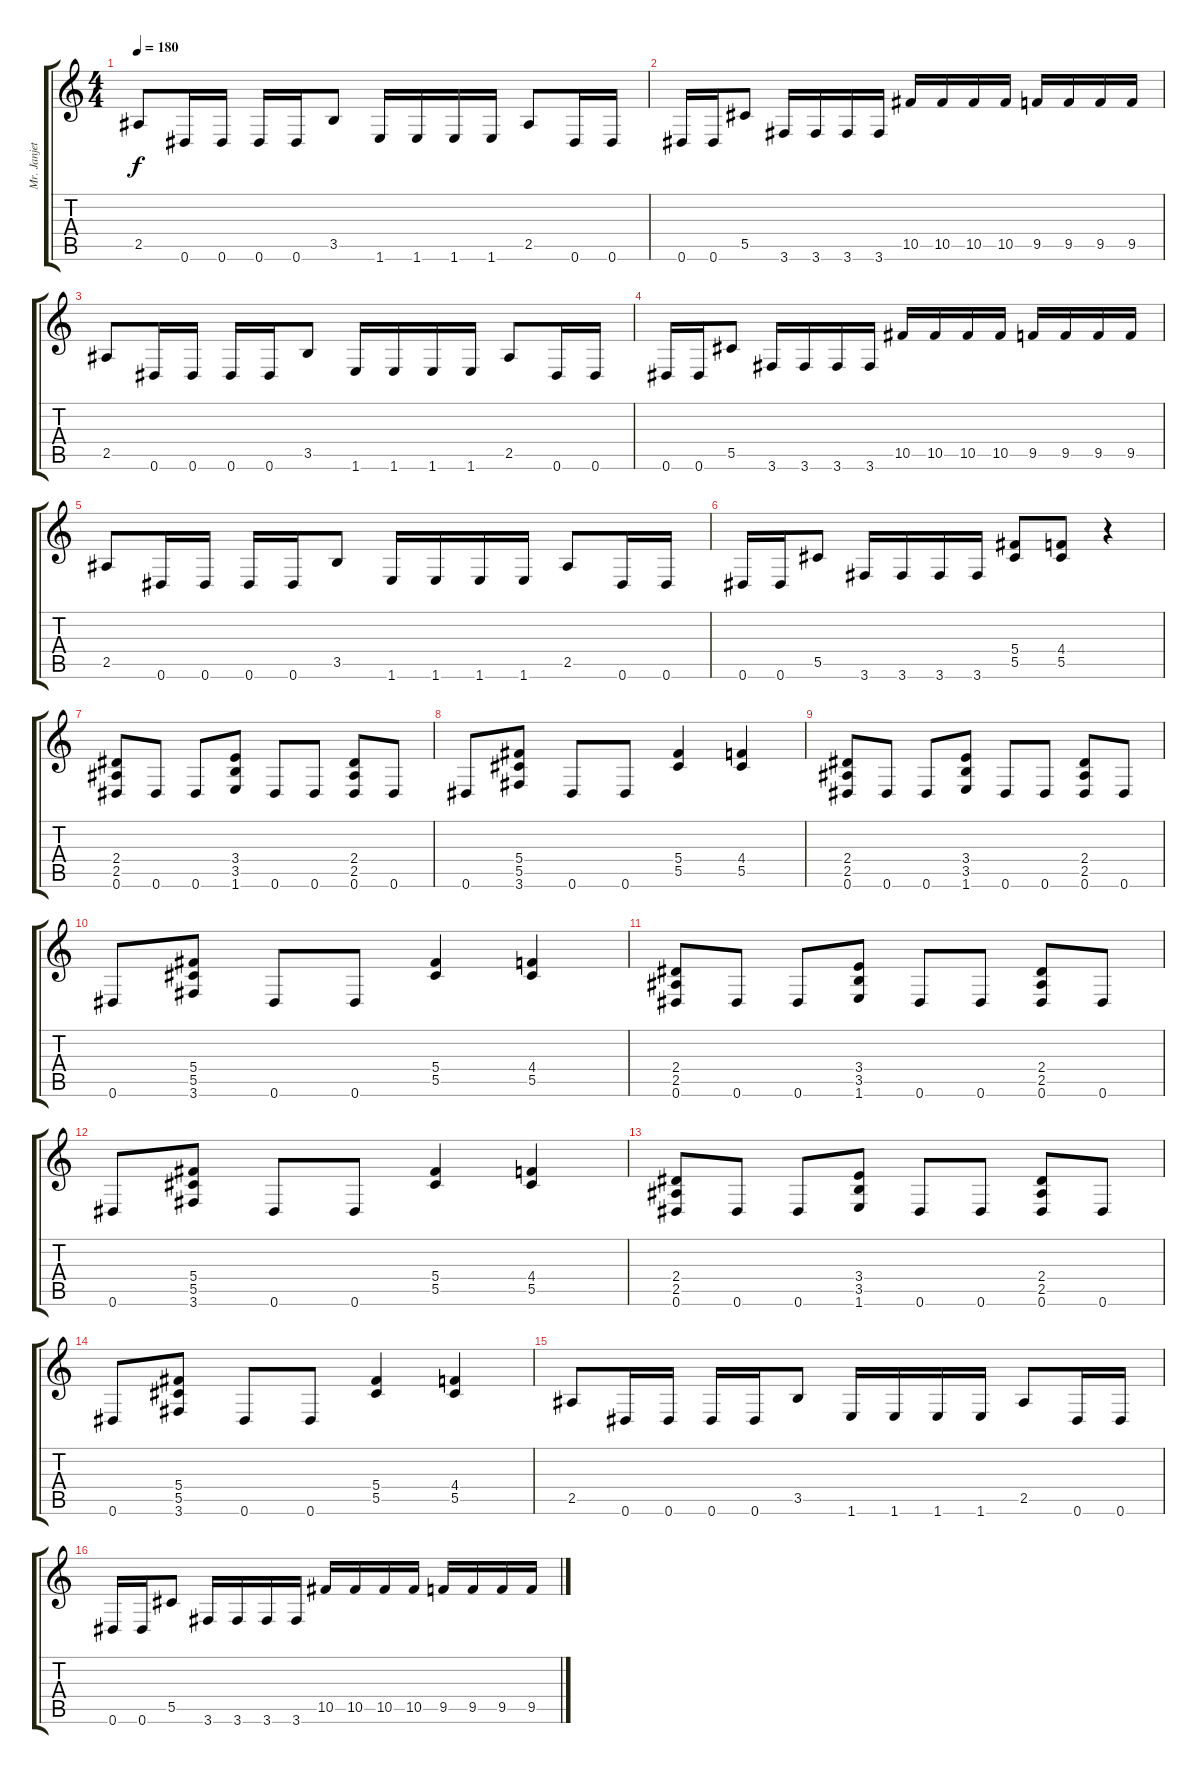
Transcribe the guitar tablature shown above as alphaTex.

\track ("Mr. Janjetovic" "Mr. Janjet") {instrument overdrivenguitar}
\staff {score tabs}
\tuning (Eb4 Bb3 Gb3 Db3 Ab2 Eb2) {hide}
\ts (4 4)
\tempo 180
\clef g2
\ks c
2.5.8{dy f} 0.6.16 0.6.16 0.6.16 0.6.16 3.5.8 1.6.16 1.6.16 1.6.16 1.6.16 2.5.8 0.6.16 0.6.16 |
0.6.16 0.6.16 5.5.8 3.6.16 3.6.16 3.6.16 3.6.16 10.5.16 10.5.16 10.5.16 10.5.16 9.5.16 9.5.16 9.5.16 9.5.16 |
2.5.8 0.6.16 0.6.16 0.6.16 0.6.16 3.5.8 1.6.16 1.6.16 1.6.16 1.6.16 2.5.8 0.6.16 0.6.16 |
0.6.16 0.6.16 5.5.8 3.6.16 3.6.16 3.6.16 3.6.16 10.5.16 10.5.16 10.5.16 10.5.16 9.5.16 9.5.16 9.5.16 9.5.16 |
2.5.8 0.6.16 0.6.16 0.6.16 0.6.16 3.5.8 1.6.16 1.6.16 1.6.16 1.6.16 2.5.8 0.6.16 0.6.16 |
0.6.16 0.6.16 5.5.8 3.6.16 3.6.16 3.6.16 3.6.16 (5.4 5.5).8 (4.4 5.5).8 r.4 |
(2.4 2.5 0.6).8 0.6.8 0.6.8 (3.4 3.5 1.6).8 0.6.8 0.6.8 (2.4 2.5 0.6).8 0.6.8 |
0.6.8 (5.4 5.5 3.6).8 0.6.8 0.6.8 (5.4 5.5).4 (4.4 5.5).4 |
(2.4 2.5 0.6).8 0.6.8 0.6.8 (3.4 3.5 1.6).8 0.6.8 0.6.8 (2.4 2.5 0.6).8 0.6.8 |
0.6.8 (5.4 5.5 3.6).8 0.6.8 0.6.8 (5.4 5.5).4 (4.4 5.5).4 |
(2.4 2.5 0.6).8 0.6.8 0.6.8 (3.4 3.5 1.6).8 0.6.8 0.6.8 (2.4 2.5 0.6).8 0.6.8 |
0.6.8 (5.4 5.5 3.6).8 0.6.8 0.6.8 (5.4 5.5).4 (4.4 5.5).4 |
(2.4 2.5 0.6).8 0.6.8 0.6.8 (3.4 3.5 1.6).8 0.6.8 0.6.8 (2.4 2.5 0.6).8 0.6.8 |
0.6.8 (5.4 5.5 3.6).8 0.6.8 0.6.8 (5.4 5.5).4 (4.4 5.5).4 |
2.5.8 0.6.16 0.6.16 0.6.16 0.6.16 3.5.8 1.6.16 1.6.16 1.6.16 1.6.16 2.5.8 0.6.16 0.6.16 |
0.6.16 0.6.16 5.5.8 3.6.16 3.6.16 3.6.16 3.6.16 10.5.16 10.5.16 10.5.16 10.5.16 9.5.16 9.5.16 9.5.16 9.5.16
